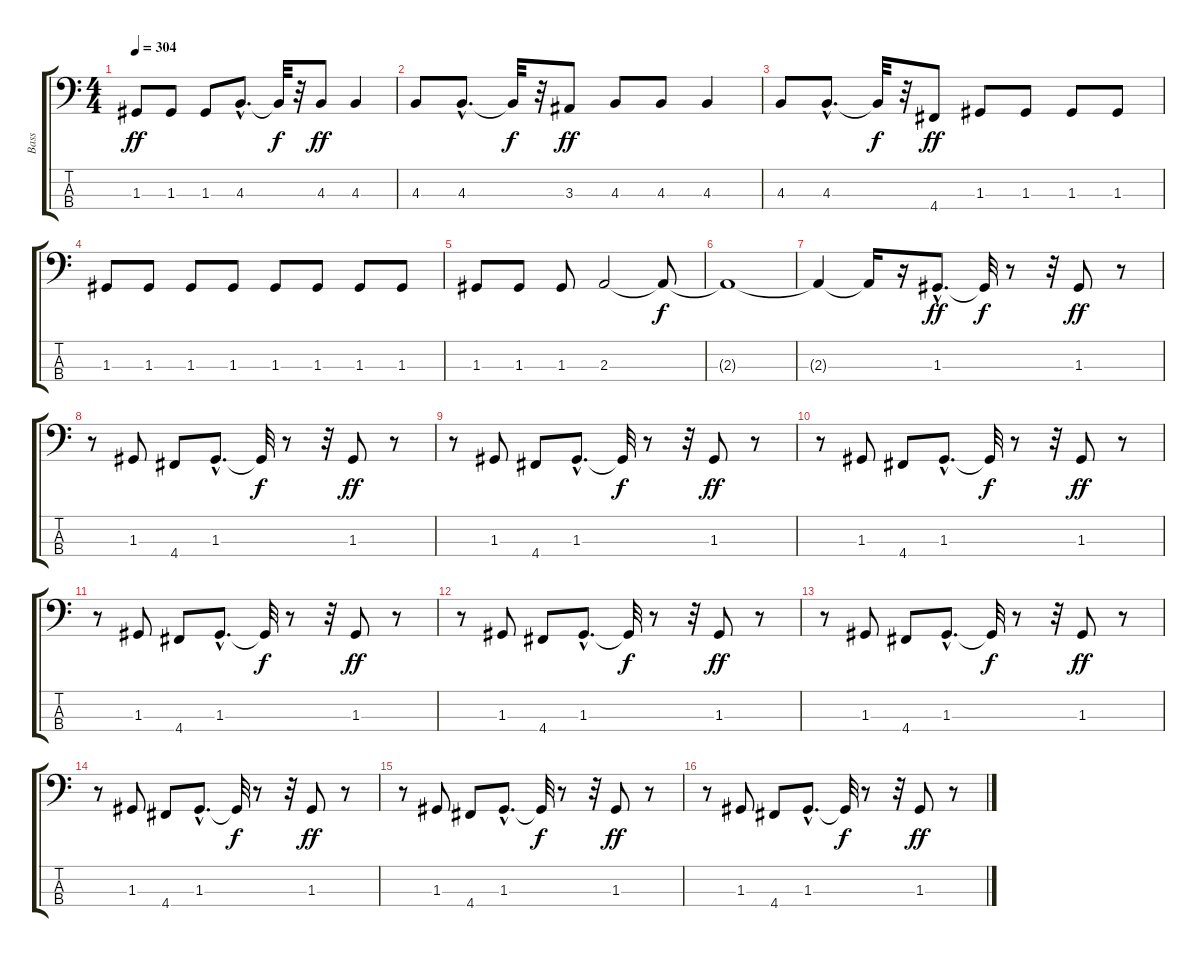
\track ("Bass" "Bass") {instrument electricbassfinger}
\staff {score tabs}
\tuning (F2 C2 G1 D1) {hide}
\ts (4 4)
\tempo 304
\clef f4
\ks c
1.3.8{dy ff} 1.3.8 1.3.8 4.3{hac}.8{d} 4.3{t}.32{dy f} r.32 4.3.8{dy ff} 4.3.4 |
4.3.8 4.3{hac}.8{d} 4.3{t}.32{dy f} r.32 3.3.8{dy ff} 4.3.8 4.3.8 4.3.4 |
4.3.8 4.3{hac}.8{d} 4.3{t}.32{dy f} r.32 4.4.8{dy ff} 1.3.8 1.3.8 1.3.8 1.3.8 |
1.3.8 1.3.8 1.3.8 1.3.8 1.3.8 1.3.8 1.3.8 1.3.8 |
1.3.8 1.3.8 1.3.8 2.3.2 2.3{t}.8{dy f} |
2.3{t}.1 |
2.3{t}.4 2.3{t}.16 r.16 1.3{hac}.8{d dy ff} 1.3{t}.32{dy f} r.8 r.32 1.3.8{dy ff} r.8 |
r.8 1.3.8 4.4.8 1.3{hac}.8{d} 1.3{t}.32{dy f} r.8 r.32 1.3.8{dy ff} r.8 |
r.8 1.3.8 4.4.8 1.3{hac}.8{d} 1.3{t}.32{dy f} r.8 r.32 1.3.8{dy ff} r.8 |
r.8 1.3.8 4.4.8 1.3{hac}.8{d} 1.3{t}.32{dy f} r.8 r.32 1.3.8{dy ff} r.8 |
r.8 1.3.8 4.4.8 1.3{hac}.8{d} 1.3{t}.32{dy f} r.8 r.32 1.3.8{dy ff} r.8 |
r.8 1.3.8 4.4.8 1.3{hac}.8{d} 1.3{t}.32{dy f} r.8 r.32 1.3.8{dy ff} r.8 |
r.8 1.3.8 4.4.8 1.3{hac}.8{d} 1.3{t}.32{dy f} r.8 r.32 1.3.8{dy ff} r.8 |
r.8 1.3.8 4.4.8 1.3{hac}.8{d} 1.3{t}.32{dy f} r.8 r.32 1.3.8{dy ff} r.8 |
r.8 1.3.8 4.4.8 1.3{hac}.8{d} 1.3{t}.32{dy f} r.8 r.32 1.3.8{dy ff} r.8 |
r.8 1.3.8 4.4.8 1.3{hac}.8{d} 1.3{t}.32{dy f} r.8 r.32 1.3.8{dy ff} r.8
